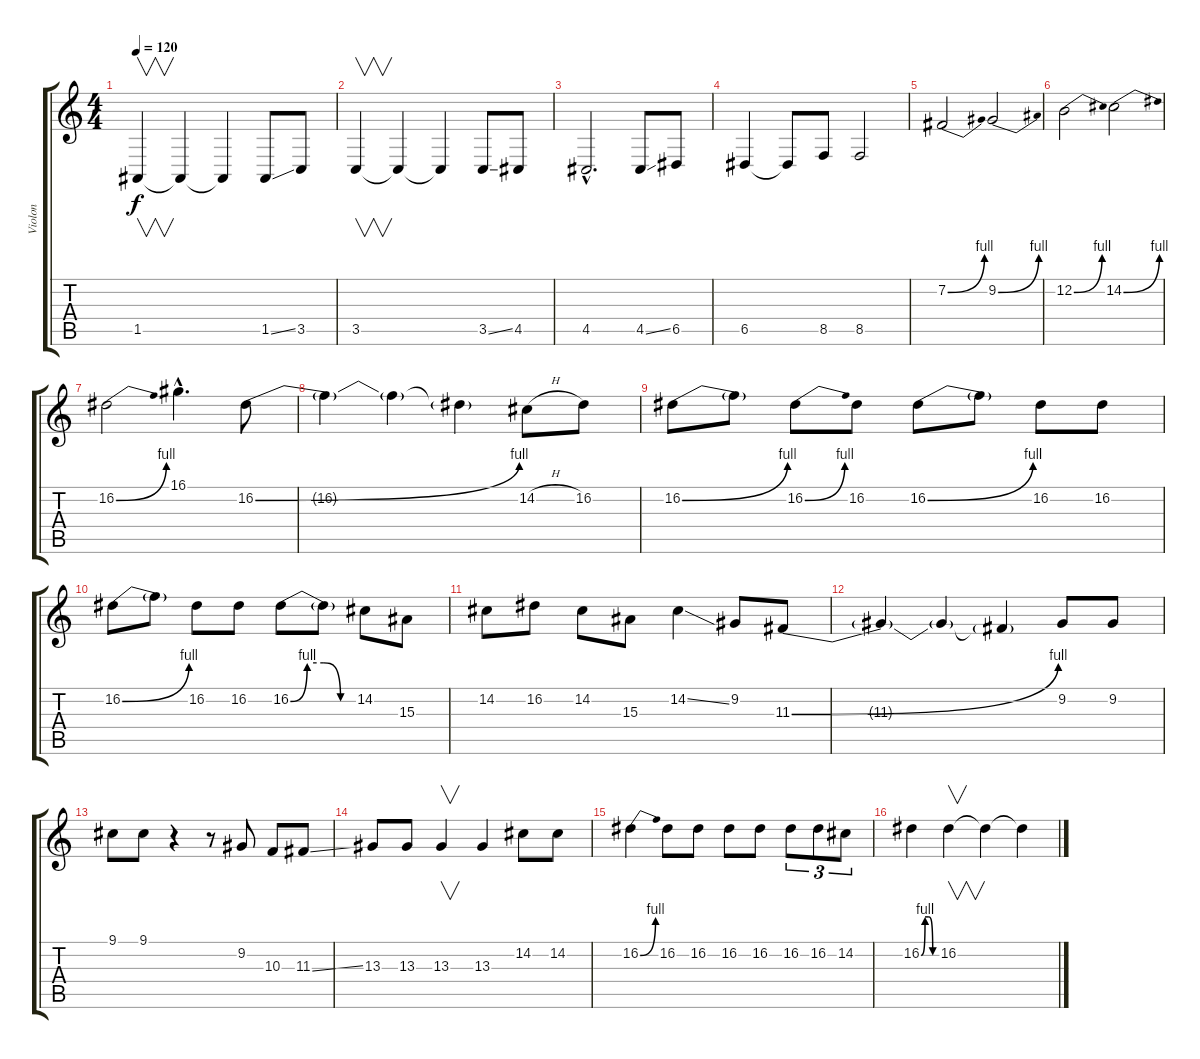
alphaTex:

\track ("Violon" "Violon") {instrument violin}
\staff {score tabs}
\tuning (E4 B3 G3 D3 A2 E2) {hide}
\ts (4 4)
\tempo 120
\clef g2
\ks c
1.5.4{v dy f} 1.5{t}.4 1.5{t}.4 1.5{ss}.8 3.5.8 |
3.5.4{v} 3.5{t}.4 3.5{t}.4 3.5{ss}.8 4.5.8 |
4.5{hac}.2{d} 4.5{ss}.8 6.5.8 |
6.5.4 6.5{t}.8 8.5.8 8.5.2 |
7.2{be (bend 0 0 60 4)}.2 9.2{be (bend 0 0 60 4)}.2 |
12.2{be (bend 0 0 60 4)}.2 14.2{be (bend 0 0 60 4)}.2 |
16.2{be (bend 0 0 60 4)}.2 16.1{hac}.4{d} 16.2{be (bend 0 0 60 4)}.8 |
16.2{t}.4 16.2{t}.4 16.2{t}.4 14.2{h}.8 16.2.8 |
16.2{be (bend 0 0 60 4)}.8 16.2{t}.8 16.2{be (bend 0 0 60 4)}.8 16.2.8 16.2{be (bend 0 0 60 4)}.8 16.2{t}.8 16.2.8 16.2.8 |
16.2{be (bend 0 0 60 4)}.8 16.2{t}.8 16.2.8 16.2.8 16.2{be (custom 0 0 15 4 30 4 45 0 60 0)}.8 16.2{t}.8 14.2.8 15.3.8 |
14.2.8 16.2.8 14.2.8 15.3.8 14.2{ss}.4 9.2.8 11.3{be (bend 0 0 60 4)}.8 |
11.3{t}.4 11.3{t}.4 11.3{t}.4 9.2.8 9.2.8 |
9.1.8 9.1.8 r.4 r.8 9.2.8 10.3.8 11.3{ss}.8 |
13.3.8 13.3.8 13.3.4{v} 13.3.4 14.2.8 14.2.8 |
16.2{be (bend 0 0 60 4)}.4 16.2.8 16.2.8 16.2.8 16.2.8 16.2.8{tu (3 2)} 16.2.8{tu (3 2)} 14.2.8{tu (3 2)} |
16.2{be (custom 0 0 15 4 30 4 45 0 60 0)}.4 16.2.4{v} 16.2{t}.4 16.2{t}.4
